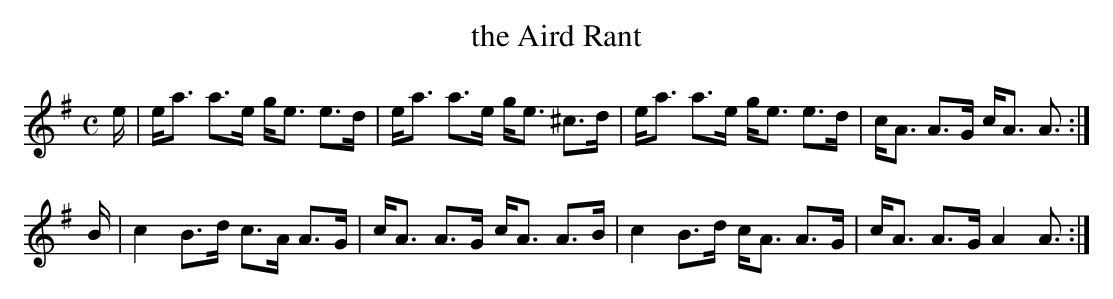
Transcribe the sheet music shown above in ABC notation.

X:1
T: the Aird Rant
M: C
L: 1/16
K: Ador
e | ea3 a3e ge3 e3d | ea3 a3e ge3 ^c3d | ea3 a3e ge3 e3d | cA3 A3G cA3 A3 :|
B | c4  B3d c3A A3G | cA3 A3G cA3  A3B | c4  B3d cA3 A3G | cA3 A3G A4  A3 :|
